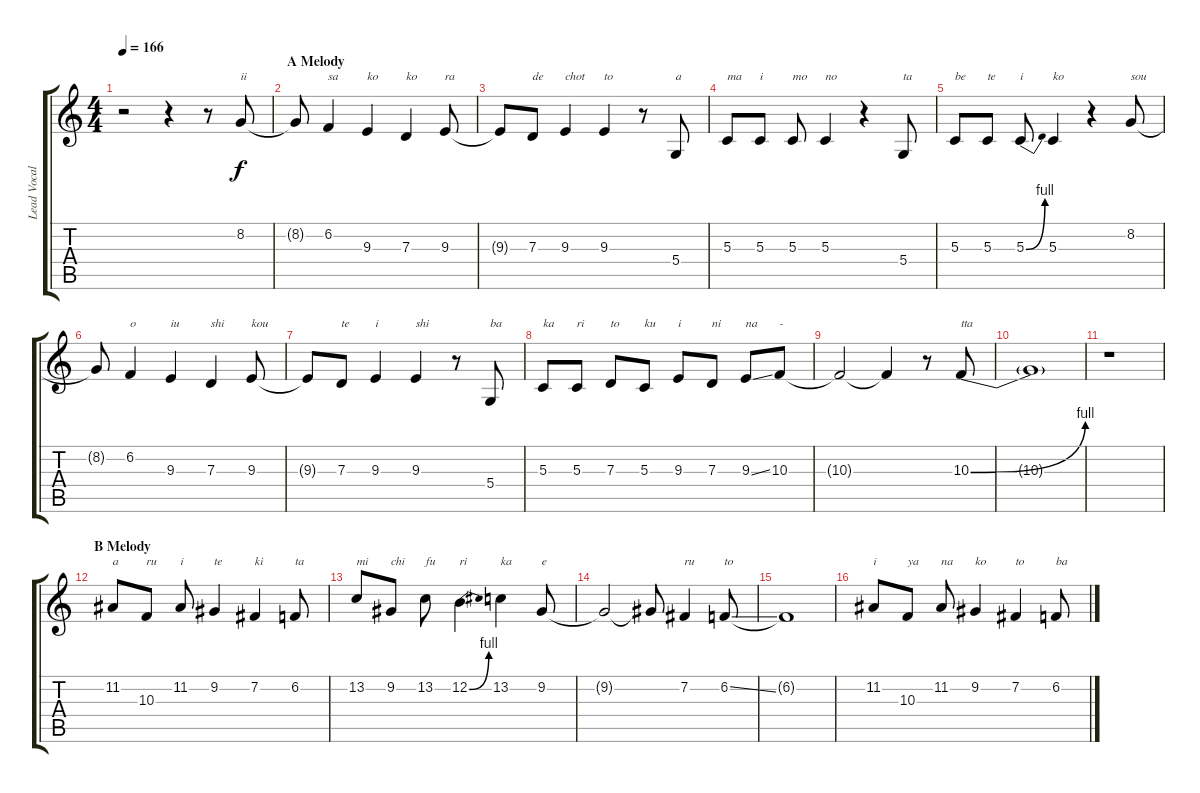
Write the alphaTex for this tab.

\track ("Lead Vocals" "Lead Vocal") {instrument flute}
\staff {score tabs}
\tuning (E4 B3 G3 D3 A2 E2) {hide}
\ts (4 4)
\tempo 166
\clef g2
\ks c
r.2{dy f} r.4 r.8 8.2.8{txt "ii"} |
\section ("" "A Melody")
8.2{t}.8 6.2.4{txt "sa"} 9.3.4{txt "ko"} 7.3.4{txt "ko"} 9.3.8{txt "ra"} |
9.3{t}.8 7.3.8{txt "de"} 9.3.4{txt "chot"} 9.3.4{txt "to"} r.8 5.4.8{txt "a"} |
5.3.8{txt "ma"} 5.3.8{txt "i"} 5.3.8{txt "mo"} 5.3.4{txt "no"} r.4 5.4.8{txt "ta"} |
5.3.8{txt "be"} 5.3.8{txt "te"} 5.3{be (bend 0 0 60 4)}.8{txt "i"} 5.3.4{txt "ko"} r.4 8.2.8{txt "sou"} |
8.2{t}.8 6.2.4{txt "o"} 9.3.4{txt "iu"} 7.3.4{txt "shi"} 9.3.8{txt "kou"} |
9.3{t}.8 7.3.8{txt "te"} 9.3.4{txt "i"} 9.3.4{txt "shi"} r.8 5.4.8{txt "ba"} |
5.3.8{txt "ka"} 5.3.8{txt "ri"} 7.3.8{txt "to"} 5.3.8{txt "ku"} 9.3.8{txt "i"} 7.3.8{txt "ni"} 9.3{ss}.8{txt "na"} 10.3.8{txt "-"} |
10.3{t}.2 10.3{t}.4 r.8 10.3{be (bend 0 0 60 4)}.8{txt "tta"} |
10.3{t}.1 |
r.1 |
\section ("" "B Melody")
11.2.8{txt "a"} 10.3.8{txt "ru"} 11.2.8{txt "i"} 9.2.4{txt "te"} 7.2.4{txt "ki"} 6.2.8{txt "ta"} |
13.2.8{txt "mi"} 9.2.8{txt "chi"} 13.2.8{txt "fu"} 12.2{be (bend 0 0 60 4)}.4{txt "ri"} 13.2.4{txt "ka"} 9.2.8{txt "e"} |
9.2{t}.2 9.2{t}.8 7.2.4{txt "ru"} 6.2{ss}.8{txt "to"} |
6.2{t}.1 |
11.2.8{txt "i"} 10.3.8{txt "ya"} 11.2.8{txt "na"} 9.2.4{txt "ko"} 7.2.4{txt "to"} 6.2.8{txt "ba"}
